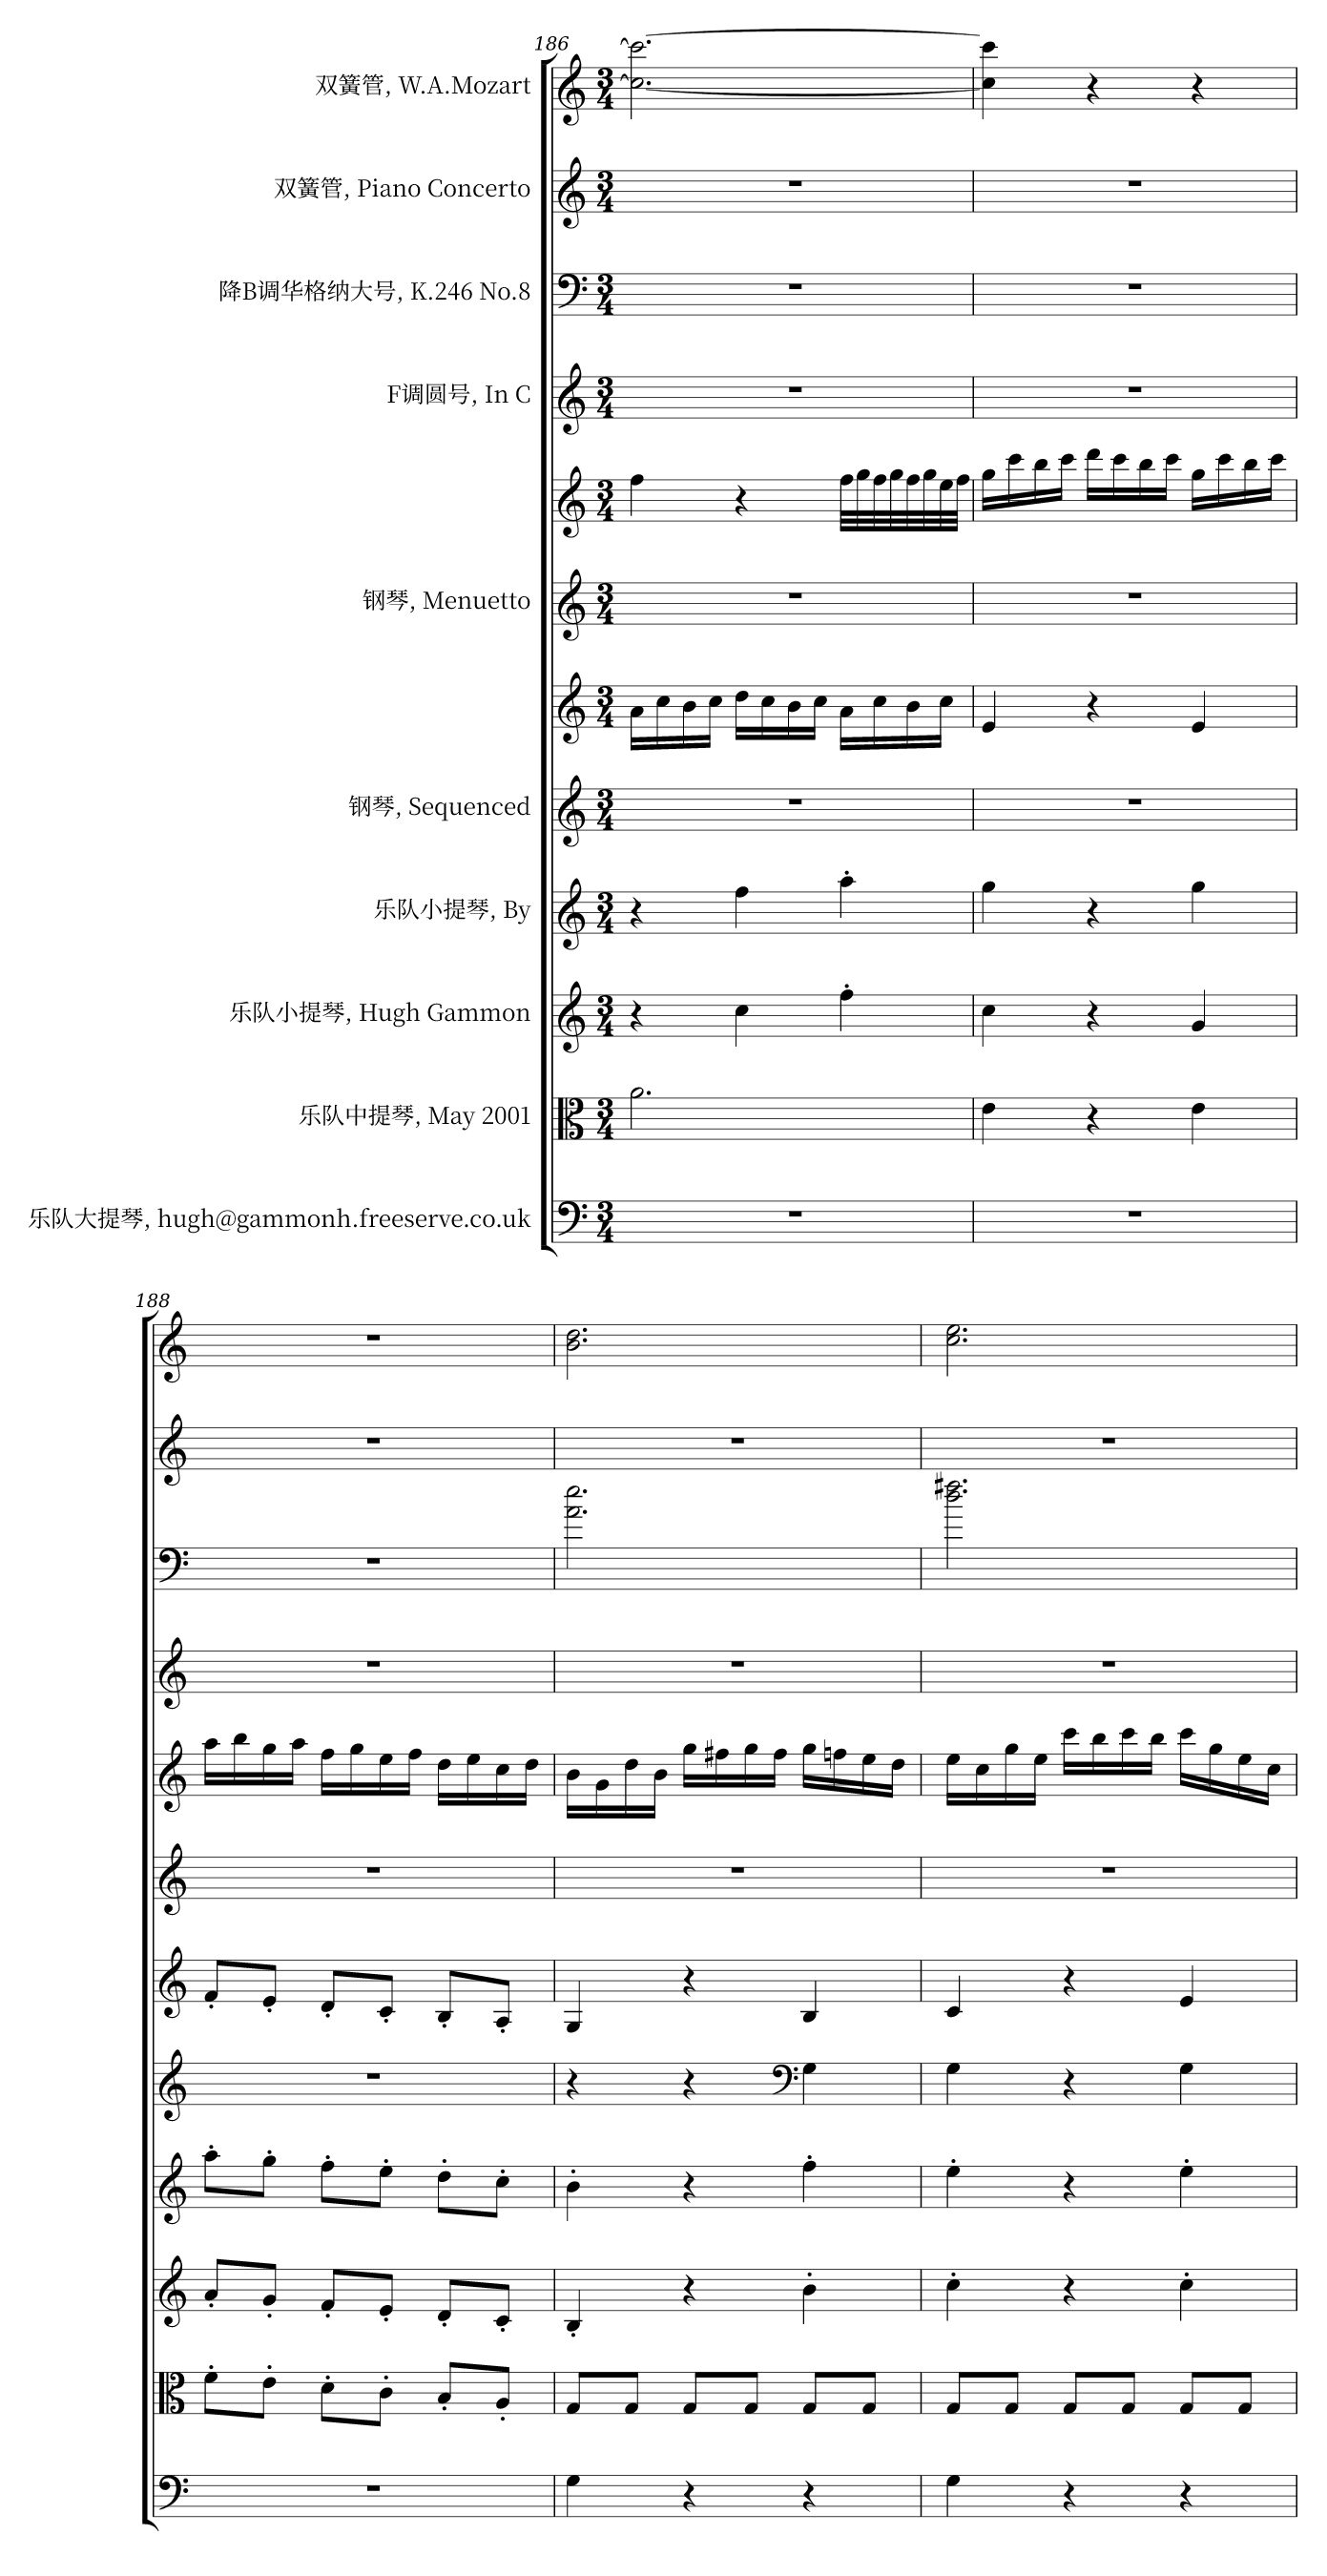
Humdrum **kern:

**kern	**kern	**kern	**kern	**kern	**kern	**kern	**kern	**kern	**kern	**kern	**kern
*part10	*part9	*part8	*part7	*part6	*part6	*part5	*part5	*part4	*part3	*part2	*part1
*staff12	*staff11	*staff10	*staff9	*staff8	*staff7	*staff6	*staff5	*staff4	*staff3	*staff2	*staff1
*I"乐队大提琴, hugh@gammonh.freeserve.co.uk	*I"乐队中提琴, May 2001	*I"乐队小提琴, Hugh Gammon	*I"乐队小提琴,         By	*I"钢琴, Sequenced	*	*I"钢琴, Menuetto	*	*I"F调圆号, In C	*I"降B调华格纳大号, K.246 No.8	*I"双簧管, Piano Concerto	*I"双簧管, W.A.Mozart
*clefF4	*clefC3	*clefG2	*clefG2	*clefG2	*clefG2	*clefG2	*clefG2	*clefG2	*clefF4	*clefG2	*clefG2
*	*	*	*	*	*	*	*	*ITrd4c7	*ITrd1c2	*	*
*k[]	*k[]	*k[]	*k[]	*k[]	*k[]	*k[]	*k[]	*k[b-]	*k[b-e-]	*k[]	*k[]
*M3/4	*M3/4	*M3/4	*M3/4	*M3/4	*M3/4	*M3/4	*M3/4	*M3/4	*M3/4	*M3/4	*M3/4
=186	=186	=186	=186	=186	=186	=186	=186	=186	=186	=186	=186
2.r	2.a\	4r	4r	2.r	16a\LL	2.r	4ff\	2.r	2.r	2.r	2.cc\_ 2.ccc\_
.	.	.	.	.	16cc\	.	.	.	.	.	.
.	.	.	.	.	16b\	.	.	.	.	.	.
.	.	.	.	.	16cc\JJ	.	.	.	.	.	.
.	.	4cc\	4ff\	.	16dd\LL	.	4r	.	.	.	.
.	.	.	.	.	16cc\	.	.	.	.	.	.
.	.	.	.	.	16b\	.	.	.	.	.	.
.	.	.	.	.	16cc\JJ	.	.	.	.	.	.
.	.	4ff'\	4aa'\	.	16a\LL	.	32ff\LLL	.	.	.	.
.	.	.	.	.	.	.	32gg\	.	.	.	.
.	.	.	.	.	16cc\	.	32ff\	.	.	.	.
.	.	.	.	.	.	.	32gg\	.	.	.	.
.	.	.	.	.	16b\	.	32ff\	.	.	.	.
.	.	.	.	.	.	.	32gg\	.	.	.	.
.	.	.	.	.	16cc\JJ	.	32ee\	.	.	.	.
.	.	.	.	.	.	.	32ff\JJJ	.	.	.	.
!!LO:PB:g=z
=187	=187	=187	=187	=187	=187	=187	=187	=187	=187	=187	=187
2.r	4e\	4cc\	4gg\	2.r	4e/	2.r	16gg\LL	2.r	2.r	2.r	4cc\] 4ccc\]
.	.	.	.	.	.	.	16ccc\	.	.	.	.
.	.	.	.	.	.	.	16bb\	.	.	.	.
.	.	.	.	.	.	.	16ccc\JJ	.	.	.	.
.	4r	4r	4r	.	4r	.	16ddd\LL	.	.	.	4r
.	.	.	.	.	.	.	16ccc\	.	.	.	.
.	.	.	.	.	.	.	16bb\	.	.	.	.
.	.	.	.	.	.	.	16ccc\JJ	.	.	.	.
.	4e\	4g/	4gg\	.	4e/	.	16gg\LL	.	.	.	4r
.	.	.	.	.	.	.	16ccc\	.	.	.	.
.	.	.	.	.	.	.	16bb\	.	.	.	.
.	.	.	.	.	.	.	16ccc\JJ	.	.	.	.
=188	=188	=188	=188	=188	=188	=188	=188	=188	=188	=188	=188
2.r	8f'\L	8a'/L	8aa'\L	2.r	8f'/L	2.r	16aa\LL	2.r	2.r	2.r	2.r
.	.	.	.	.	.	.	16bb\	.	.	.	.
.	8e'\J	8g'/J	8gg'\J	.	8e'/J	.	16gg\	.	.	.	.
.	.	.	.	.	.	.	16aa\JJ	.	.	.	.
.	8d'\L	8f'/L	8ff'\L	.	8d'/L	.	16ff\LL	.	.	.	.
.	.	.	.	.	.	.	16gg\	.	.	.	.
.	8c'\J	8e'/J	8ee'\J	.	8c'/J	.	16ee\	.	.	.	.
.	.	.	.	.	.	.	16ff\JJ	.	.	.	.
.	8B'/L	8d'/L	8dd'\L	.	8B'/L	.	16dd\LL	.	.	.	.
.	.	.	.	.	.	.	16ee\	.	.	.	.
.	8A'/J	8c'/J	8cc'\J	.	8A'/J	.	16cc\	.	.	.	.
.	.	.	.	.	.	.	16dd\JJ	.	.	.	.
!!LO:PB:g=z
=189	=189	=189	=189	=189	=189	=189	=189	=189	=189	=189	=189
4G\	8G/L	4B'/	4b'\	4r	4G/	2.r	16b\LL	2.r	2.g\ 2.dd\	2.r	2.b\ 2.dd\
.	.	.	.	.	.	.	16g\	.	.	.	.
.	8G/J	.	.	.	.	.	16dd\	.	.	.	.
.	.	.	.	.	.	.	16b\JJ	.	.	.	.
4r	8G/L	4r	4r	4r	4r	.	16gg\LL	.	.	.	.
.	.	.	.	.	.	.	16ff#X\	.	.	.	.
.	8G/J	.	.	.	.	.	16gg\	.	.	.	.
.	.	.	.	.	.	.	16ff#\JJ	.	.	.	.
*	*	*	*	*clefF4	*	*	*	*	*	*	*
4r	8G/L	4b'\	4ff'\	4G\	4B/	.	16gg\LL	.	.	.	.
.	.	.	.	.	.	.	16ffn\	.	.	.	.
.	8G/J	.	.	.	.	.	16ee\	.	.	.	.
.	.	.	.	.	.	.	16dd\JJ	.	.	.	.
=190	=190	=190	=190	=190	=190	=190	=190	=190	=190	=190	=190
4G\	8G/L	4cc'\	4ee'\	4G\	4c/	2.r	16ee\LL	2.r	2.cc\ 2.een\	2.r	2.cc\ 2.ee\
.	.	.	.	.	.	.	16cc\	.	.	.	.
.	8G/J	.	.	.	.	.	16gg\	.	.	.	.
.	.	.	.	.	.	.	16ee\JJ	.	.	.	.
4r	8G/L	4r	4r	4r	4r	.	16ccc\LL	.	.	.	.
.	.	.	.	.	.	.	16bb\	.	.	.	.
.	8G/J	.	.	.	.	.	16ccc\	.	.	.	.
.	.	.	.	.	.	.	16bb\JJ	.	.	.	.
4r	8G/L	4cc'\	4ee'\	4G\	4e/	.	16ccc\LL	.	.	.	.
.	.	.	.	.	.	.	16gg\	.	.	.	.
.	8G/J	.	.	.	.	.	16ee\	.	.	.	.
.	.	.	.	.	.	.	16cc\JJ	.	.	.	.
=	=	=	=	=	=	=	=	=	=	=	=
*-	*-	*-	*-	*-	*-	*-	*-	*-	*-	*-	*-
